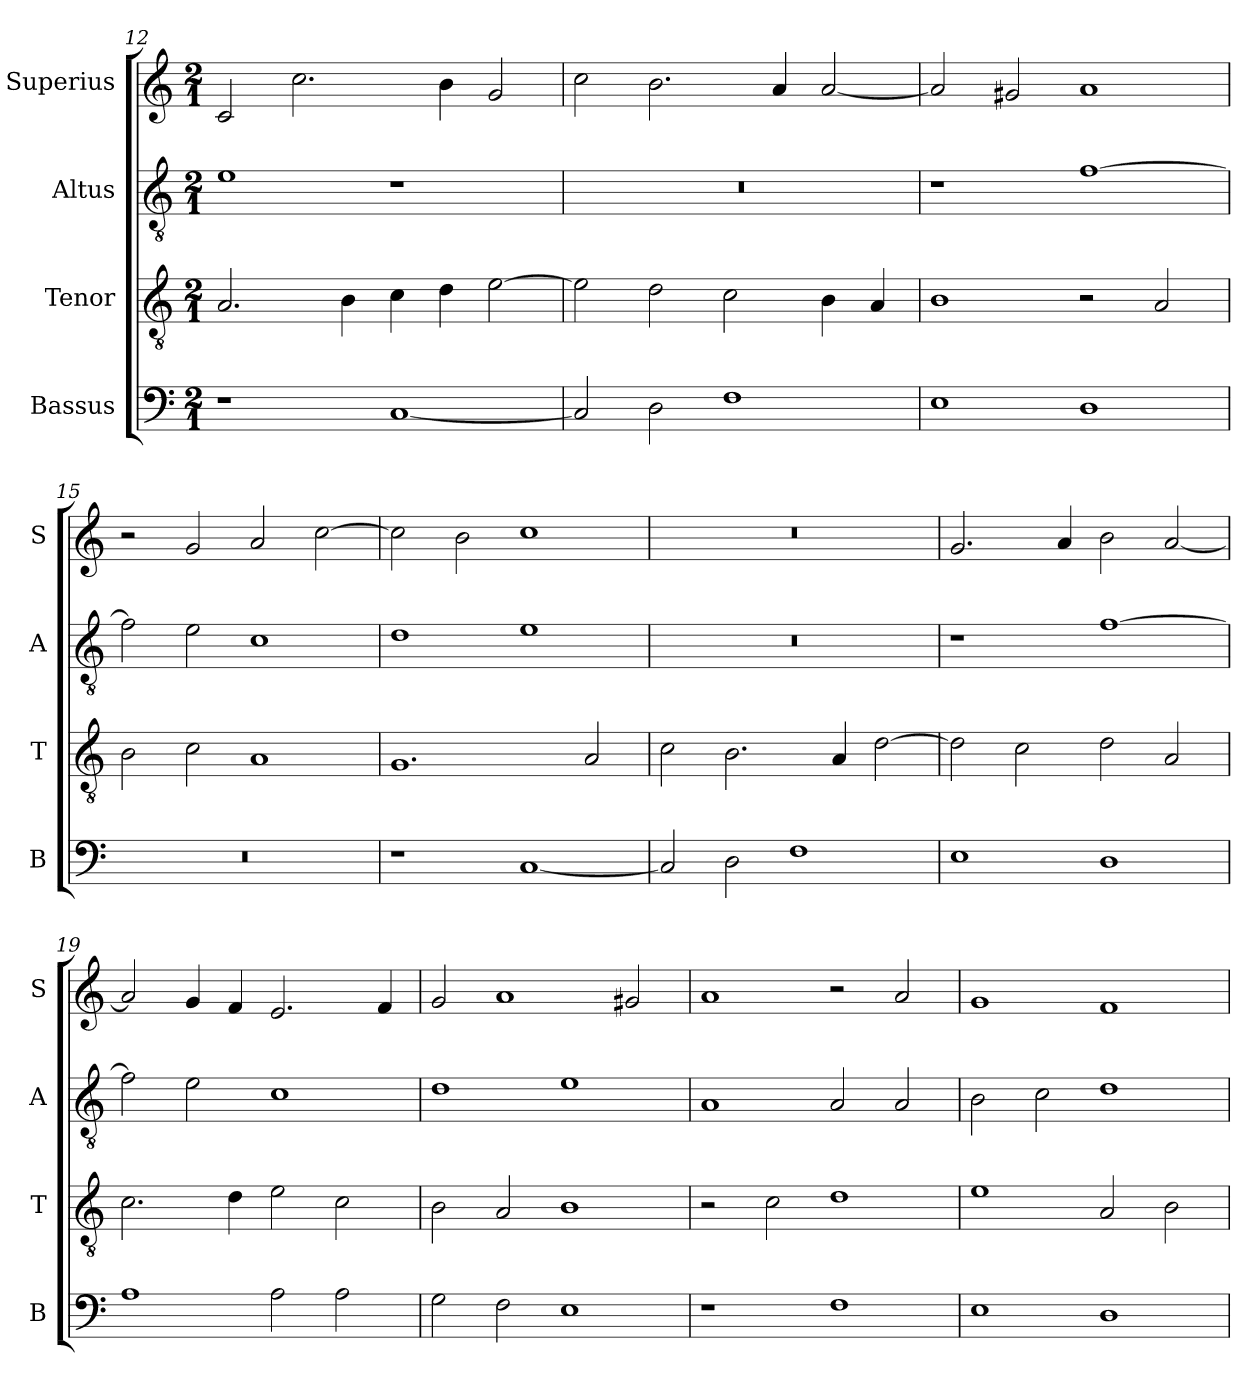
**kern	**kern	**kern	**kern
*part4	*part3	*part2	*part1
*staff4	*staff3	*staff2	*staff1
*I"Bassus	*I"Tenor	*I"Altus	*I"Superius
*I'B	*I'T	*I'A	*I'S
*clefF4	*clefGv2	*clefGv2	*clefG2
*k[]	*k[]	*k[]	*k[]
*M2/1	*M2/1	*M2/1	*M2/1
=12	=12	=12	=12
1r	2.A/	1e	2c/
.	.	.	2.cc\
.	4B\	.	.
[1C	4c\	1r	.
.	4d\	.	4b\
.	[2e\	.	2g/
=13	=13	=13	=13
2C/]	2e\]	0r	2cc\
2D\	2d\	.	2.b\
1F	2c\	.	.
.	.	.	4a/
.	4B\	.	[2a/
.	4A/	.	.
=14	=14	=14	=14
1E	1B	1r	2a/]
.	.	.	2g#X/
1D	2r	[1f	1a
.	2A/	.	.
=15	=15	=15	=15
0r	2B\	2f\]	2r
.	2c\	2e\	2g/
.	1A	1c	2a/
.	.	.	[2cc\
=16	=16	=16	=16
1r	1.G	1d	2cc\]
.	.	.	2b\
[1C	.	1e	1cc
.	2A/	.	.
=17	=17	=17	=17
2C/]	2c\	0r	0r
2D\	2.B\	.	.
1F	.	.	.
.	4A/	.	.
.	[2d\	.	.
=18	=18	=18	=18
1E	2d\]	1r	2.g/
.	2c\	.	.
.	.	.	4a/
1D	2d\	[1f	2b\
.	2A/	.	[2a/
=19	=19	=19	=19
1A	2.c\	2f\]	2a/]
.	.	2e\	4g/
.	4d\	.	4f/
2A\	2e\	1c	2.e/
2A\	2c\	.	.
.	.	.	4f/
=20	=20	=20	=20
2G\	2B\	1d	2g/
2F\	2A/	.	1a
1E	1B	1e	.
.	.	.	2g#X/
=21	=21	=21	=21
1r	2r	1A	1a
.	2c\	.	.
1F	1d	2A/	2r
.	.	2A/	2a/
=22	=22	=22	=22
1E	1e	2B\	1g
.	.	2c\	.
1D	2A/	1d	1f
.	2B\	.	.
=	=	=	=
*-	*-	*-	*-
